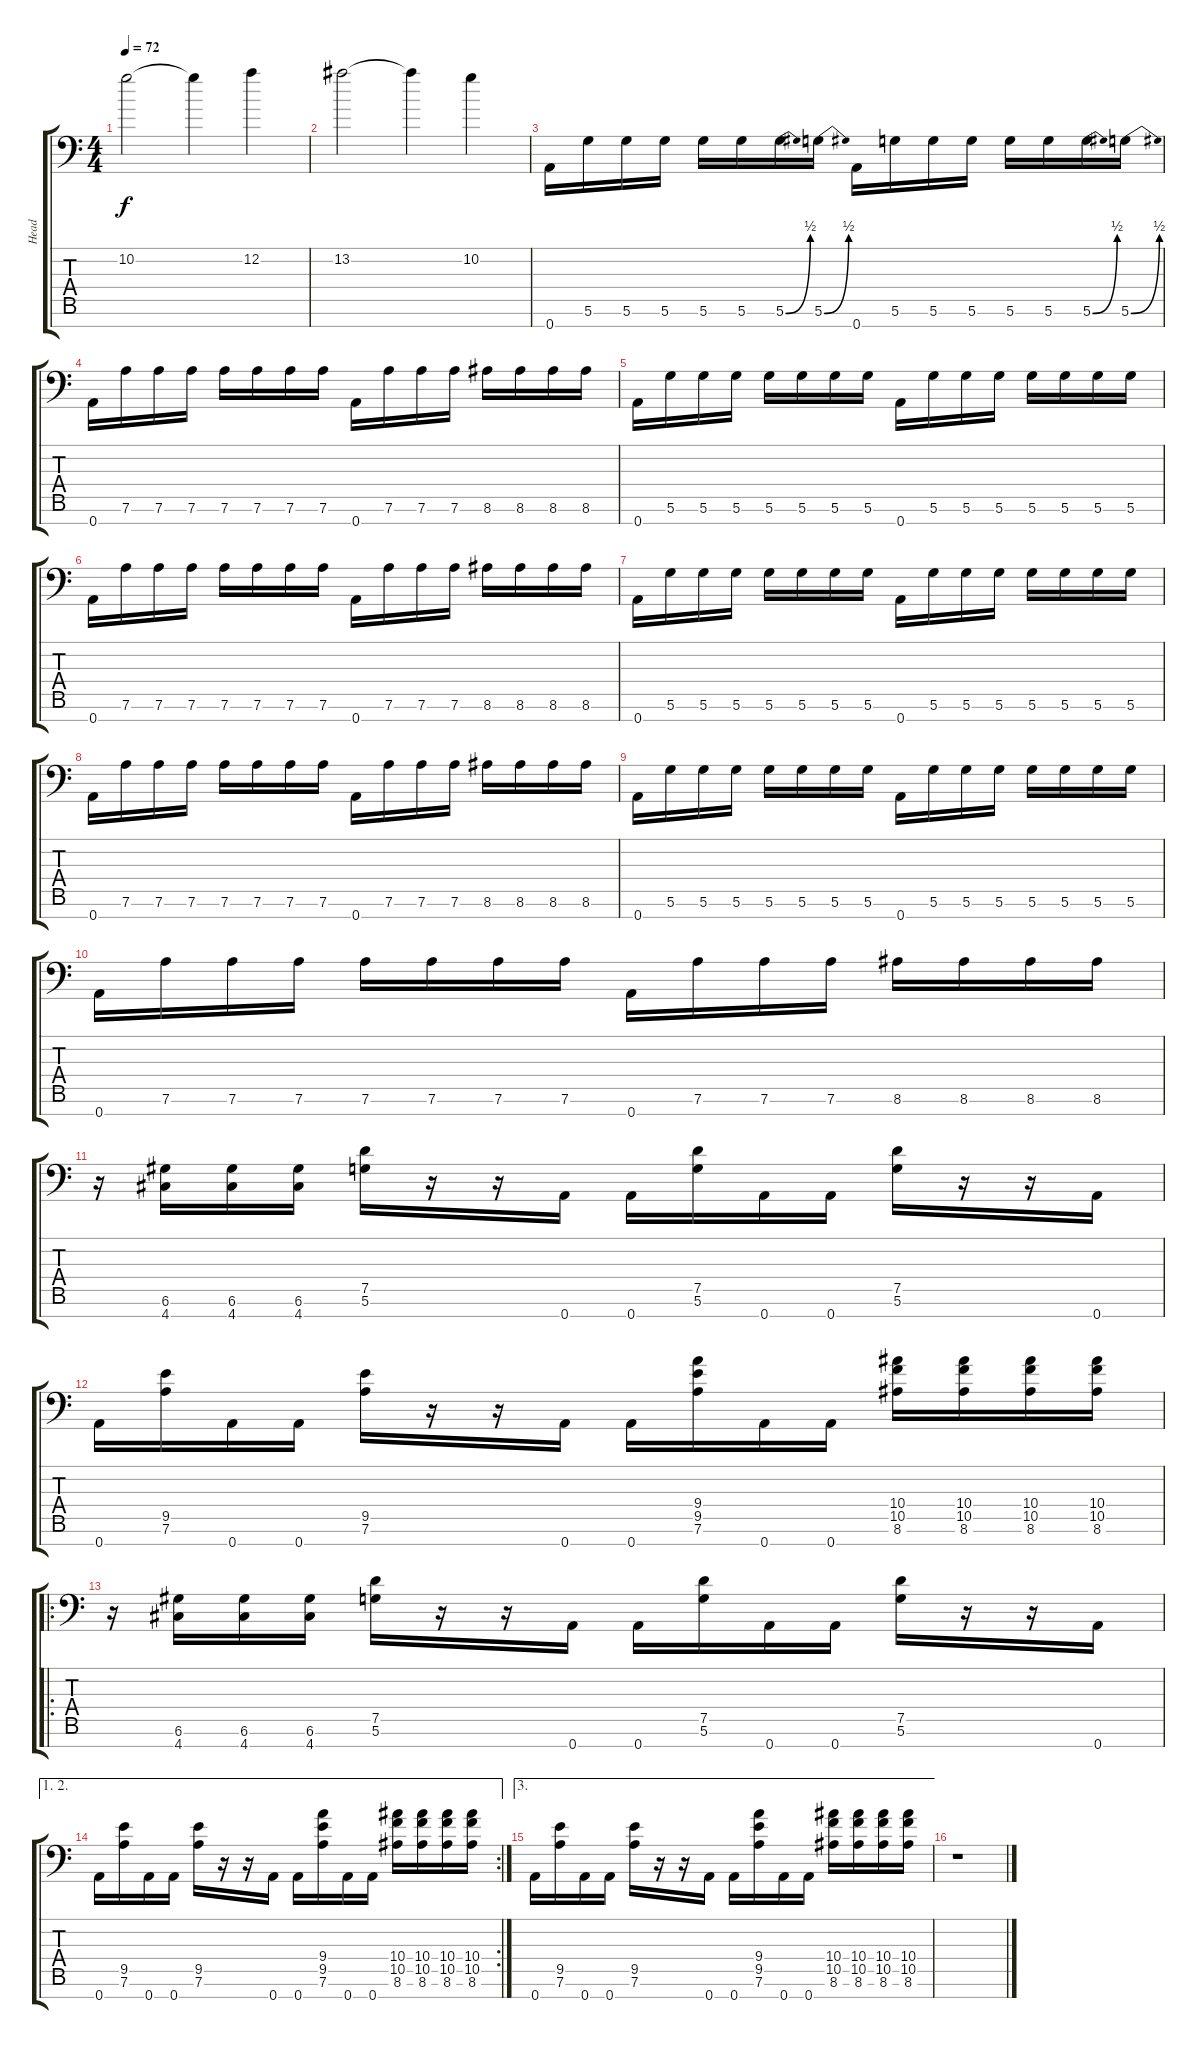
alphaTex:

\track ("Head" "Head") {instrument overdrivenguitar}
\staff {score tabs}
\tuning (D4 A3 F3 C3 G2 D2 A1) {hide}
\ts (4 4)
\tempo 72
\clef f4
\ks c
10.2.2{dy f} 10.2{t}.4 12.2.4 |
13.2.2 13.2{t}.4 10.2.4 |
0.7.16{volume 14 instrument electricguitarclean} 5.6.16 5.6.16 5.6.16 5.6.16 5.6.16 5.6{be (bend 0 0 60 2)}.16 5.6{be (bend 0 0 60 2)}.16 0.7.16 5.6.16 5.6.16 5.6.16 5.6.16 5.6.16 5.6{be (bend 0 0 60 2)}.16 5.6{be (bend 0 0 60 2)}.16 |
0.7.16{volume 14} 7.6.16 7.6.16 7.6.16 7.6.16 7.6.16 7.6.16 7.6.16 0.7.16 7.6.16 7.6.16 7.6.16 8.6.16 8.6.16 8.6.16 8.6.16 |
0.7.16{volume 14} 5.6.16 5.6.16 5.6.16 5.6.16 5.6.16 5.6.16 5.6.16 0.7.16 5.6.16 5.6.16 5.6.16 5.6.16 5.6.16 5.6.16 5.6.16 |
0.7.16 7.6.16 7.6.16 7.6.16 7.6.16 7.6.16 7.6.16 7.6.16 0.7.16 7.6.16 7.6.16 7.6.16 8.6.16 8.6.16 8.6.16 8.6.16 |
0.7.16{volume 14} 5.6.16 5.6.16 5.6.16 5.6.16 5.6.16 5.6.16 5.6.16 0.7.16 5.6.16 5.6.16 5.6.16 5.6.16 5.6.16 5.6.16 5.6.16 |
0.7.16 7.6.16 7.6.16 7.6.16 7.6.16 7.6.16 7.6.16 7.6.16 0.7.16 7.6.16 7.6.16 7.6.16 8.6.16 8.6.16 8.6.16 8.6.16 |
0.7.16{volume 14} 5.6.16 5.6.16 5.6.16 5.6.16 5.6.16 5.6.16 5.6.16 0.7.16 5.6.16 5.6.16 5.6.16 5.6.16 5.6.16 5.6.16 5.6.16 |
0.7.16 7.6.16 7.6.16 7.6.16 7.6.16 7.6.16 7.6.16 7.6.16 0.7.16 7.6.16 7.6.16 7.6.16 8.6.16 8.6.16 8.6.16 8.6.16 |
r.16{volume 14 instrument distortionguitar} (6.6 4.7).16 (6.6 4.7).16 (6.6 4.7).16 (7.5 5.6).16 r.16 r.16 0.7.16 0.7.16 (7.5 5.6).16 0.7.16 0.7.16 (7.5 5.6).16 r.16 r.16 0.7.16 |
0.7.16 (9.5 7.6).16 0.7.16 0.7.16 (9.5 7.6).16 r.16 r.16 0.7.16 0.7.16 (9.4 9.5 7.6).16 0.7.16 0.7.16 (10.4 10.5 8.6).16 (10.4 10.5 8.6).16 (10.4 10.5 8.6).16 (10.4 10.5 8.6).16 |
\ro
r.16{volume 14 instrument distortionguitar} (6.6 4.7).16 (6.6 4.7).16 (6.6 4.7).16 (7.5 5.6).16 r.16 r.16 0.7.16 0.7.16 (7.5 5.6).16 0.7.16 0.7.16 (7.5 5.6).16 r.16 r.16 0.7.16 |
\ae (1 2)
\rc 2
0.7.16 (9.5 7.6).16 0.7.16 0.7.16 (9.5 7.6).16 r.16 r.16 0.7.16 0.7.16 (9.4 9.5 7.6).16 0.7.16 0.7.16 (10.4 10.5 8.6).16 (10.4 10.5 8.6).16 (10.4 10.5 8.6).16 (10.4 10.5 8.6).16 |
\ae 3
0.7.16{volume 14} (9.5 7.6).16 0.7.16 0.7.16 (9.5 7.6).16 r.16 r.16 0.7.16 0.7.16 (9.4 9.5 7.6).16 0.7.16 0.7.16 (10.4 10.5 8.6).16 (10.4 10.5 8.6).16 (10.4 10.5 8.6).16 (10.4 10.5 8.6).16 |
r.1
